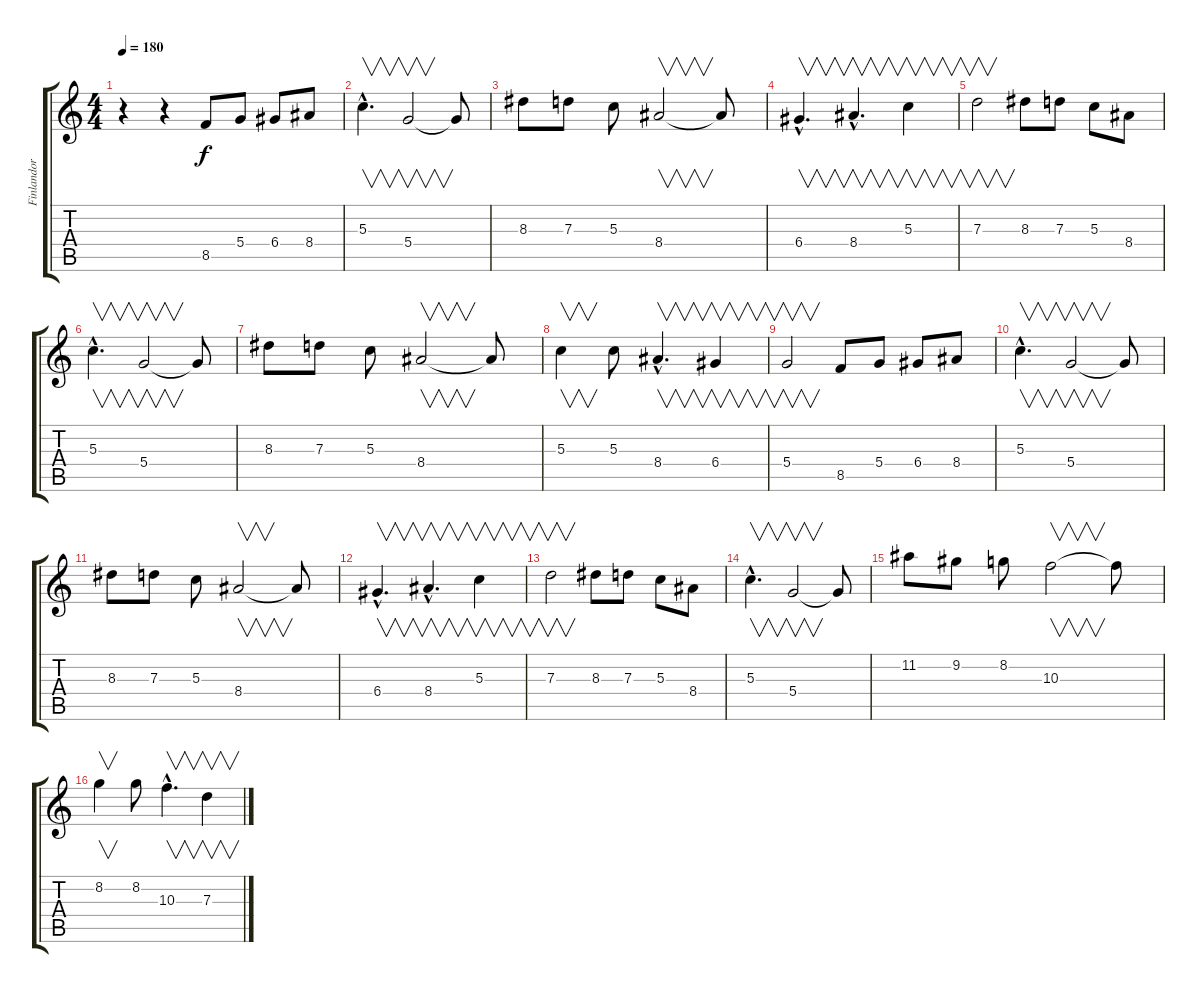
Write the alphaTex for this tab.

\track ("Finlandor" "Finlandor") {instrument distortionguitar}
\staff {score tabs}
\tuning (E4 B3 G3 D3 A2 E2) {hide}
\ts (4 4)
\tempo 180
\clef g2
\ks c
r.4{dy f instrument distortionguitar} r.4 8.5.8 5.4.8 6.4.8 8.4.8 |
5.3{hac}.4{v d} 5.4.2{v} 5.4{t}.8 |
8.3.8 7.3.8 5.3.8 8.4.2{v} 8.4{t}.8 |
6.4{hac}.4{v d} 8.4{hac}.4{v d} 5.3.4{v} |
7.3.2{v} 8.3.8 7.3.8 5.3.8 8.4.8 |
5.3{hac}.4{v d} 5.4.2{v} 5.4{t}.8 |
8.3.8 7.3.8 5.3.8 8.4.2{v} 8.4{t}.8 |
5.3.4{v} 5.3.8 8.4{hac}.4{v d} 6.4.4{v} |
5.4.2{v} 8.5.8 5.4.8 6.4.8 8.4.8 |
5.3{hac}.4{v d} 5.4.2{v} 5.4{t}.8 |
8.3.8 7.3.8 5.3.8 8.4.2{v} 8.4{t}.8 |
6.4{hac}.4{v d} 8.4{hac}.4{v d} 5.3.4{v} |
7.3.2{v} 8.3.8 7.3.8 5.3.8 8.4.8 |
5.3{hac}.4{v d} 5.4.2{v} 5.4{t}.8 |
11.2.8 9.2.8 8.2.8 10.3.2{v} 10.3{t}.8 |
8.2.4{v} 8.2.8 10.3{hac}.4{v d} 7.3.4{v}
